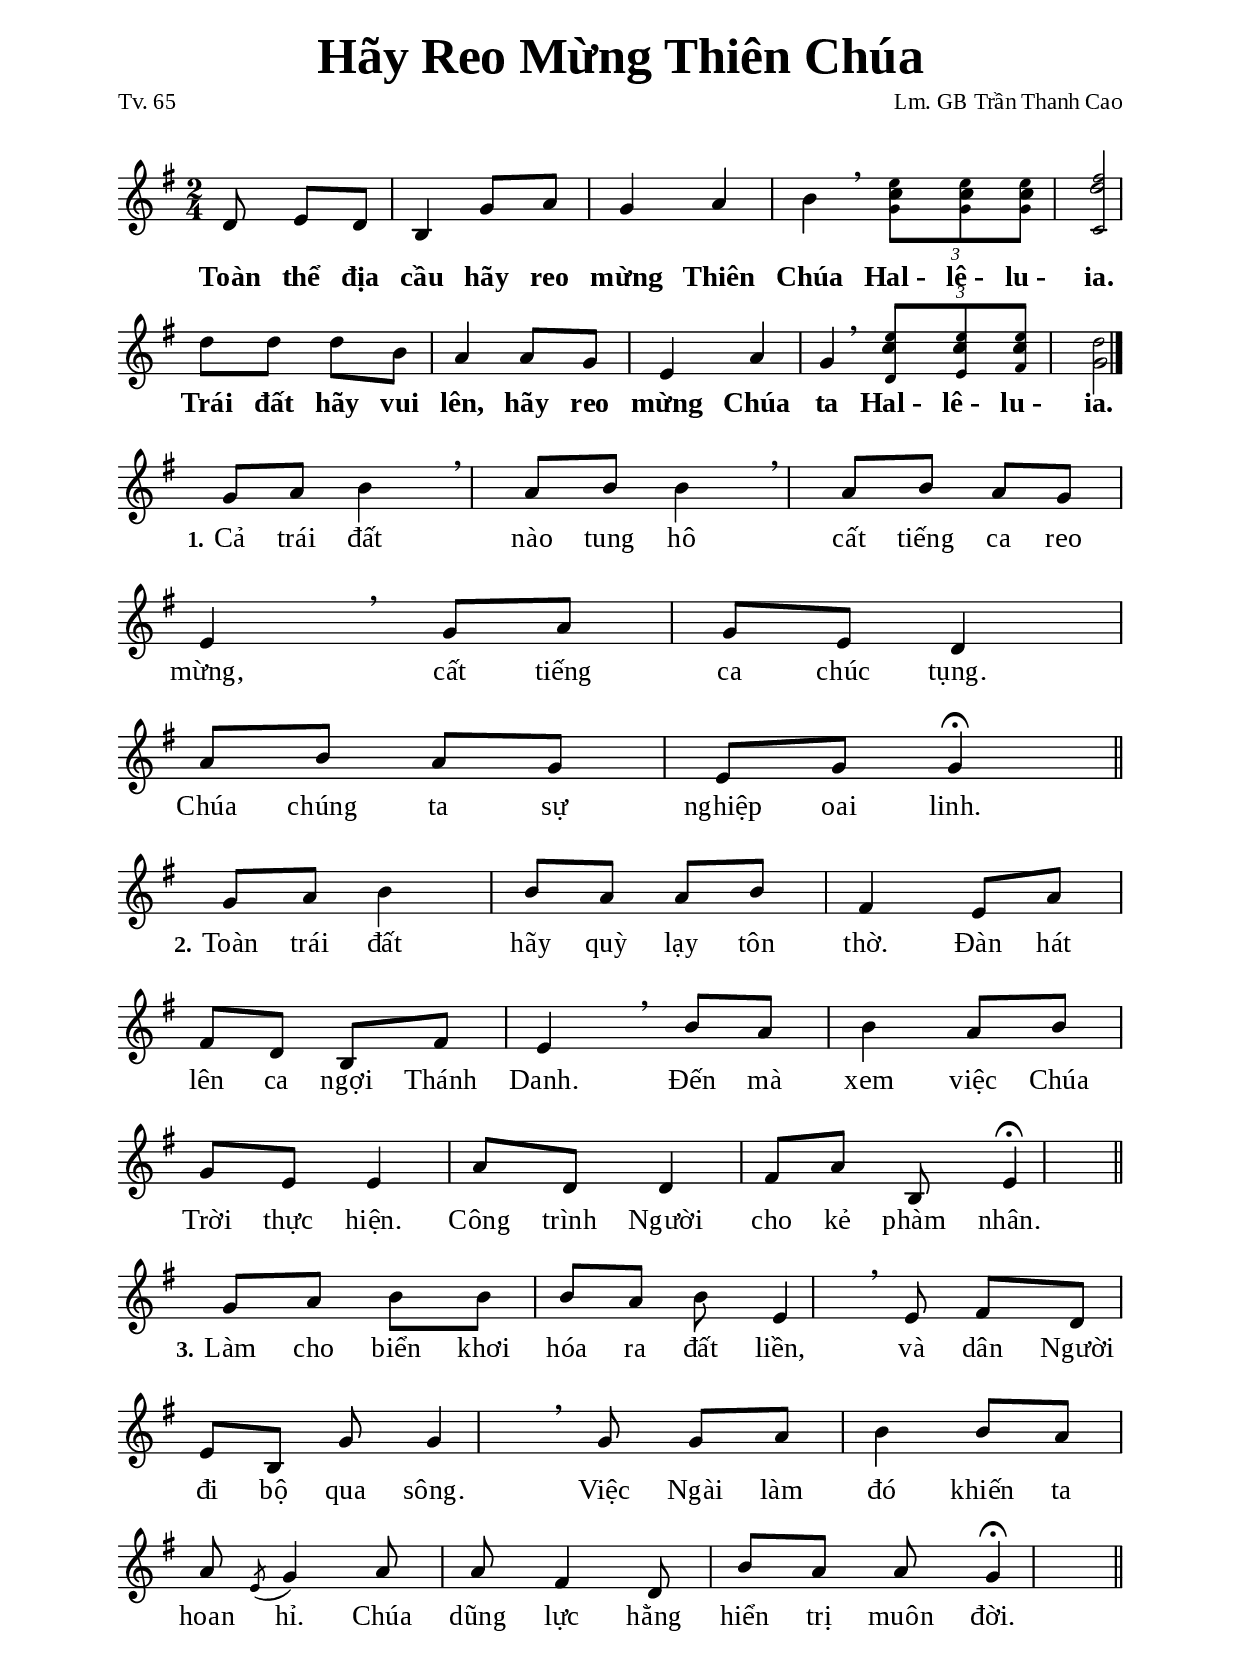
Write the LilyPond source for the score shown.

% Cài đặt chung
\version "2.22.1"
\include "english.ly"

\header {
  title = \markup { \fontsize #3 "Hãy Reo Mừng Thiên Chúa" }
  poet = "Tv. 65"
  composer = "Lm. GB Trần Thanh Cao"
  arranger = " "
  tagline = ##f
}

\paper {
  #(set-paper-size "a4")
  top-margin = 10\mm
  bottom-margin = 10\mm
  left-margin = 20\mm
  right-margin = 20\mm
  indent = #0
  #(define fonts
    (make-pango-font-tree
      "Liberation Serif"
      "Liberation Serif"
      "Liberation Serif"
      (/ 20 20)))
  page-count = #1
  system-system-spacing = #'((basic-distance . 13))
  score-system-spacing = #'((basic-distance . 13))
}

% Nhạc điệp khúc
nhacDiepKhuc= \relative c' {
  \partial 4. d8 e d |
  b4 g'8 a |
  g4 a |
  b \breathe \tuplet 3/2 {
    <\tweak font-size -2 e c \tweak font-size -2 g>8
    <\tweak font-size -2 e c \tweak font-size -2 g>8
    <\tweak font-size -2 e c \tweak font-size -2 g>8
  } |
  <\tweak font-size -2 fs d \tweak font-size -2 c,>2 |
  d8 d d b |
  a4 a8 g |
  e4 a |
  g4 \breathe \tuplet 3/2 {
    <\tweak font-size -2 e' c \tweak font-size -2 d,>8
    <\tweak font-size -2 e c \tweak font-size -2 e,>8
    <\tweak font-size -2 e c \tweak font-size -2 fs,>8
  } |
  <\tweak font-size -2 d g,>2 \bar "|."
}

% Nhạc phiên khúc
nhacPhienKhucMot = \relative c'' {
  g8 a b4 \breathe
  a8 b b4 \breathe
  a8 b a g e4 \breathe
  g8 a g e d4 a'8 b a g e g g4 \fermata \bar "||"
}

nhacPhienKhucHai = \relative c'' {
  g8 a b4 b8 a a b fs4
  e8 a fs d b fs' e4 \breathe
  b'8 a b4 a8 b g e e4
  a8 d, d4 fs8 a b, e4 \fermata \bar "||"
}

nhacPhienKhucBa = \relative c'' {
  g8 a b b b a b e,4 \breathe
  e8 fs d e b g' g4 \breathe
  g8 g a b4 b8 a a \acciaccatura e8 g4
  a8 a fs4 d8 b' a a g4 \fermata \bar "||"
}

% Lời điệp khúc
loiDiepKhuc = \lyricmode {
  Toàn thể địa cầu hãy reo mừng Thiên Chúa
  "Hal -" "lê -" "lu -" ia.
  Trái đất hãy vui lên, hãy reo mừng Chúa ta
  "Hal -" "lê -" "lu -" ia.
}

% Lời phiên khúc
loiPhienKhucMot = \lyricmode {
  \set stanza = #"1."
  Cả trái đất nào tung hô cất tiếng ca reo mừng,
  cất tiếng ca chúc tụng.
  Chúa chúng ta sự nghiệp oai linh.
}

loiPhienKhucHai = \lyricmode {
  \set stanza = #"2."
  Toàn trái đất hãy quỳ lạy tôn thờ.
  Đàn hát lên ca ngợi Thánh Danh.
  Đến mà xem việc Chúa Trời thực hiện.
  Công trình Người cho kẻ phàm nhân.
}

loiPhienKhucBa = \lyricmode {
  \set stanza = #"3."
  Làm cho biển khơi hóa ra đất liền,
  và dân Người đi bộ qua sông.
  Việc Ngài làm đó khiến ta hoan hỉ.
  Chúa dũng lực hằng hiển trị muôn đời.
}


% Dàn trang
\score {
  \new ChoirStaff <<
    \new Staff = diepKhuc \with {
        \consists "Merge_rests_engraver"
        %\magnifyStaff #(magstep +1)
      }
      <<
      \new Voice = beSop {
        \key g \major \time 2/4 \stemNeutral \nhacDiepKhuc
      }
    >>
    \new Lyrics \lyricsto beSop \loiDiepKhuc
  >>
  \layout {
    \override Lyrics.LyricText.font-series = #'bold
    \override Lyrics.LyricText.font-size = #+2
    \override Lyrics.LyricSpace.minimum-distance = #2
    \override Score.BarNumber.break-visibility = ##(#f #f #f)
    \override Score.SpacingSpanner.uniform-stretching = ##t
    \override Score.SpacingSpanner packed-spacing = ##t
  }
}

\score {
  \new ChoirStaff <<
    \new Staff = phienKhuc \with {
        %\magnifyStaff #(magstep +1)
      }
      <<
      \new Voice = beSop {
        \key g \major \time 2/4 \nhacPhienKhucMot
      }
    >>
    \new Lyrics \lyricsto beSop \loiPhienKhucMot
  >>
  \layout {
    \override Staff.TimeSignature.transparent = ##t
    \override Lyrics.LyricText.font-size = #+2
    \override Lyrics.LyricSpace.minimum-distance = #3
    \override Score.BarNumber.break-visibility = ##(#f #f #f)
    \override Score.SpacingSpanner.uniform-stretching = ##t
    \set Score.barAlways = ##t
    \set Score.defaultBarType = ""
  }
}

\score {
  \new ChoirStaff <<
    \new Staff = phienKhuc \with {
        %\magnifyStaff #(magstep +1)
      }
      <<
      \new Voice = beSop {
        \key g \major \time 2/4 \nhacPhienKhucHai
      }
    >>
    \new Lyrics \lyricsto beSop \loiPhienKhucHai
  >>
  \layout {
    \override Staff.TimeSignature.transparent = ##t
    \override Lyrics.LyricText.font-size = #+2
    \override Lyrics.LyricSpace.minimum-distance = #3
    \override Score.BarNumber.break-visibility = ##(#f #f #f)
    \override Score.SpacingSpanner.uniform-stretching = ##t
    \set Score.barAlways = ##t
    \set Score.defaultBarType = ""
  }
}

\score {
  \new ChoirStaff <<
    \new Staff = phienKhuc \with {
        %\magnifyStaff #(magstep +1)
      }
      <<
      \new Voice = beSop {
        \key g \major \time 2/4 \nhacPhienKhucBa
      }
    >>
    \new Lyrics \lyricsto beSop \loiPhienKhucBa
  >>
  \layout {
    \override Staff.TimeSignature.transparent = ##t
    \override Lyrics.LyricText.font-size = #+2
    \override Lyrics.LyricSpace.minimum-distance = #3.5
    \override Score.BarNumber.break-visibility = ##(#f #f #f)
    \override Score.SpacingSpanner.uniform-stretching = ##t
    \set Score.barAlways = ##t
    \set Score.defaultBarType = ""
  }
}
